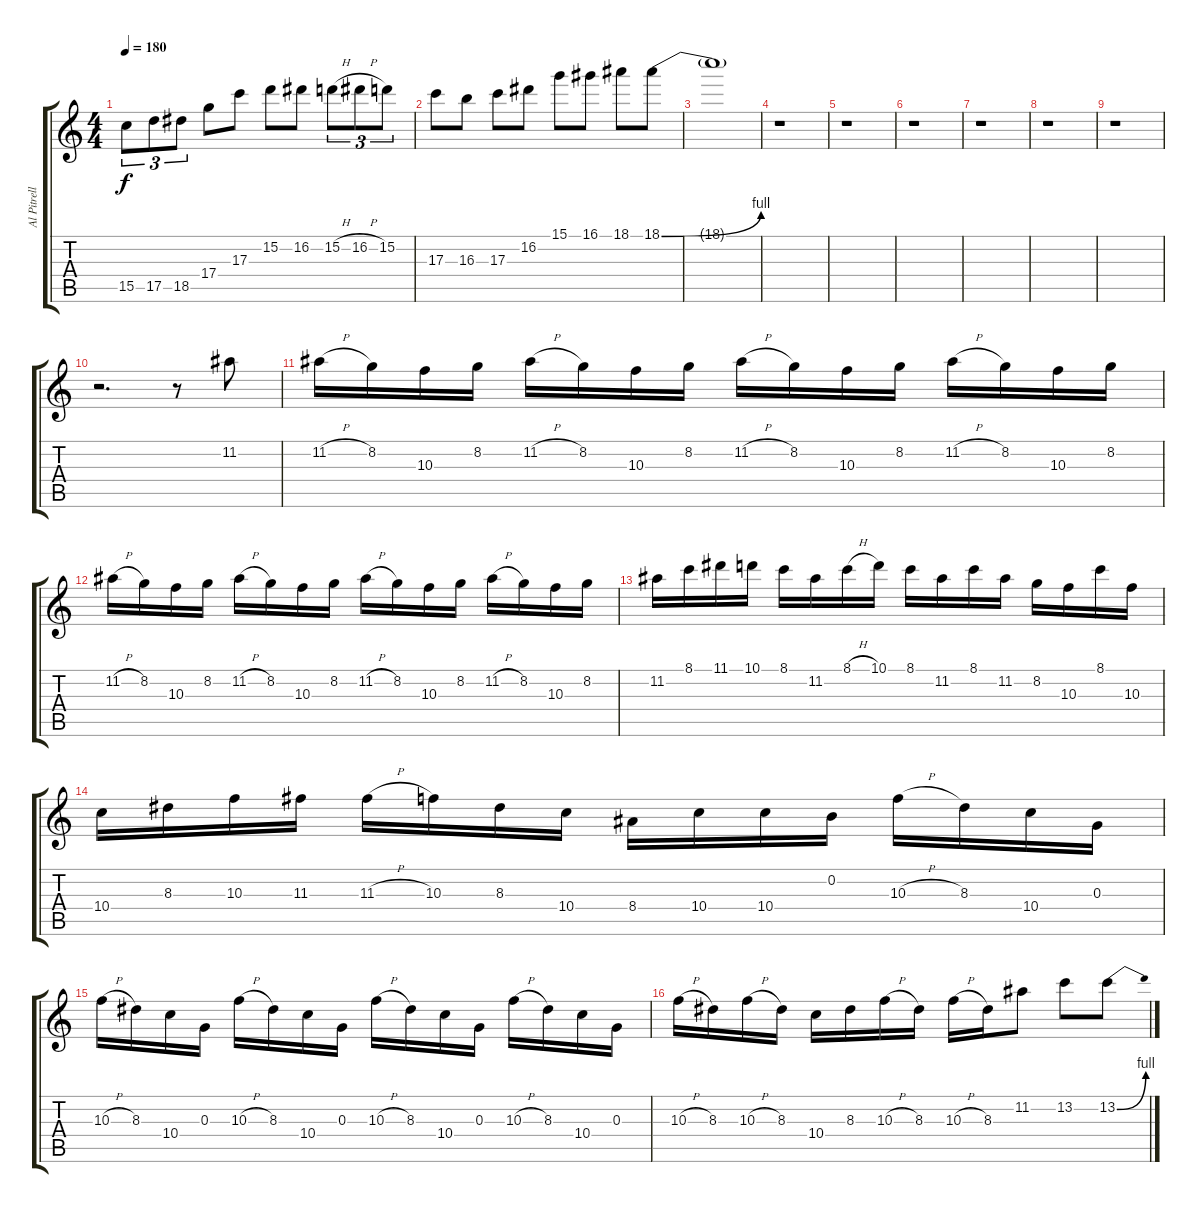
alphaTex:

\track ("Al Pitrelli" "Al Pitrell") {instrument distortionguitar}
\staff {score tabs}
\tuning (E4 B3 G3 D3 A2 E2) {hide}
\ts (4 4)
\tempo 180
\clef g2
\ks c
15.5.8{tu (3 2) dy f} 17.5.8{tu (3 2)} 18.5.8{tu (3 2)} 17.4.8 17.3.8 15.2.8 16.2.8 15.2{h}.8{tu (3 2)} 16.2{h}.8{tu (3 2)} 15.2.8{tu (3 2)} |
17.3.8 16.3.8 17.3.8 16.2.8 15.1.8 16.1.8 18.1.8 18.1{be (bend 0 0 60 4)}.8 |
18.1{t}.1 |
r.1 |
r.1 |
r.1 |
r.1 |
r.1 |
r.1 |
r.2{d} r.8 11.2.8 |
11.2{h}.16 8.2.16 10.3.16 8.2.16 11.2{h}.16 8.2.16 10.3.16 8.2.16 11.2{h}.16 8.2.16 10.3.16 8.2.16 11.2{h}.16 8.2.16 10.3.16 8.2.16 |
11.2{h}.16 8.2.16 10.3.16 8.2.16 11.2{h}.16 8.2.16 10.3.16 8.2.16 11.2{h}.16 8.2.16 10.3.16 8.2.16 11.2{h}.16 8.2.16 10.3.16 8.2.16 |
11.2.16 8.1.16 11.1.16 10.1.16 8.1.16 11.2.16 8.1{h}.16 10.1.16 8.1.16 11.2.16 8.1.16 11.2.16 8.2.16 10.3.16 8.1.16 10.3.16 |
10.4.16 8.3.16 10.3.16 11.3.16 11.3{h}.16 10.3.16 8.3.16 10.4.16 8.4.16 10.4.16 10.4.16 0.2.16 10.3{h}.16 8.3.16 10.4.16 0.3.16 |
10.3{h}.16 8.3.16 10.4.16 0.3.16 10.3{h}.16 8.3.16 10.4.16 0.3.16 10.3{h}.16 8.3.16 10.4.16 0.3.16 10.3{h}.16 8.3.16 10.4.16 0.3.16 |
10.3{h}.16 8.3.16 10.3{h}.16 8.3.16 10.4.16 8.3.16 10.3{h}.16 8.3.16 10.3{h}.16 8.3.16 11.2.8 13.2.8 13.2{be (bend 0 0 60 4)}.8
